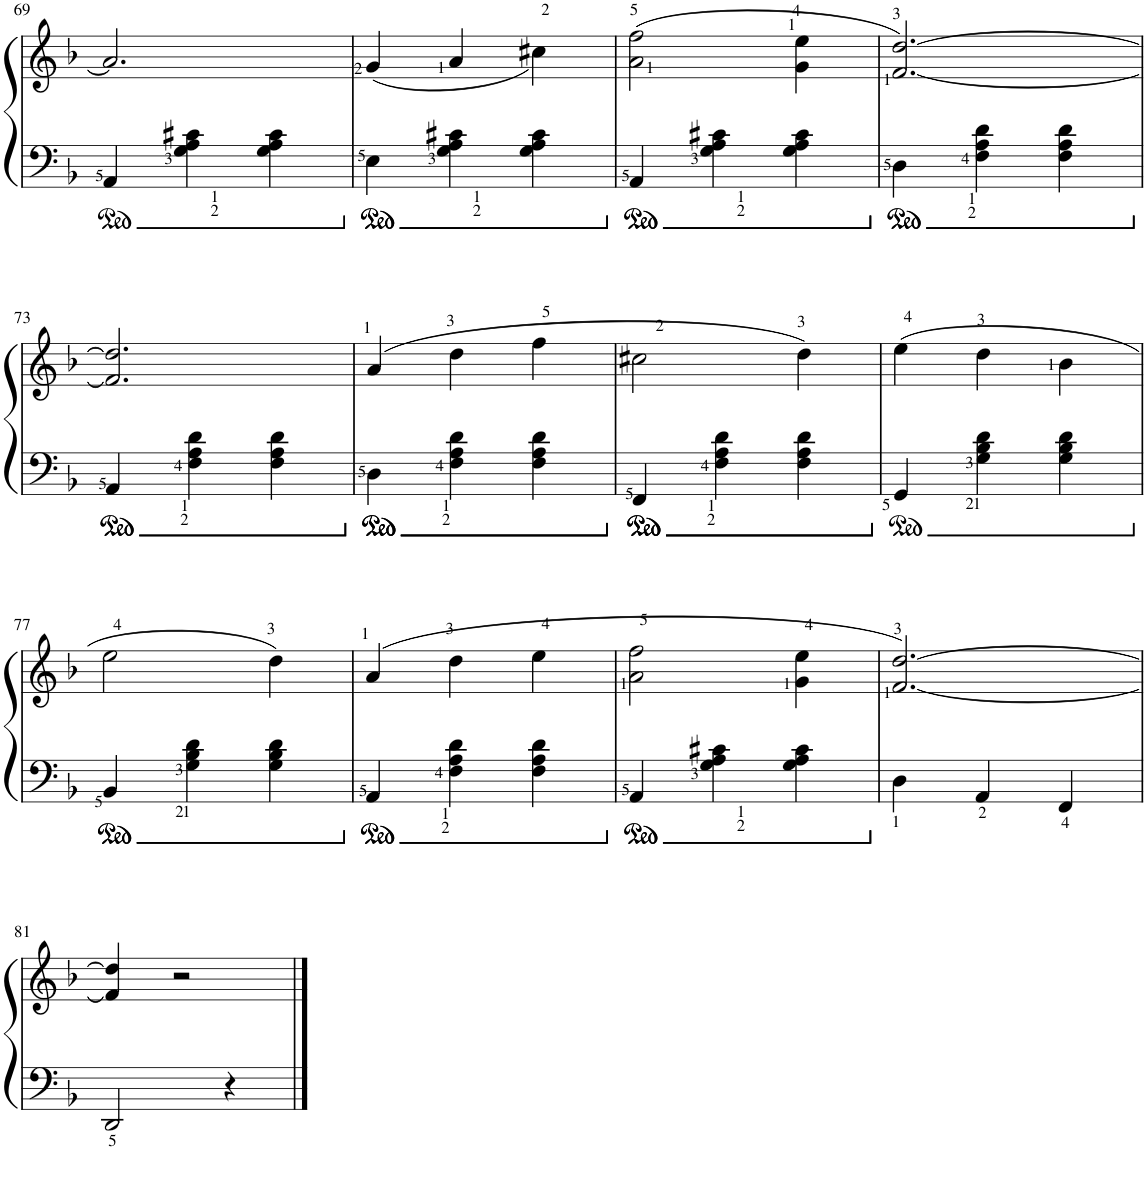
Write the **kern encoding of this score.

**kern	**kern
*part1	*part1
*staff2	*staff1
*I"Piano	*
*I'Pno.	*
!!LO:PB:g=z
*clefF4	*clefG2
*k[b-]	*k[b-]
*M3/4	*M3/4
=69	=69
4AA/	2.a/]
4G\ 4A\ 4c#X\	.
4G\ 4A\ 4c#\	.
=70	=70
4E\	(<4g/
4G\ 4A\ 4c#X\	4a/
4G\ 4A\ 4c#\	4cc#X\)
=71	=71
4AA/	(2a\ 2ff\
4G\ 4A\ 4c#X\	.
4G\ 4A\ 4c#\	4g\ 4ee\
=72	=72
4D\	[2.f/ [2.dd/)
4F\ 4A\ 4d\	.
4F\ 4A\ 4d\	.
!!LO:LB:g=z
=73	=73
4AA/	2.f/] 2.dd/]
4F\ 4A\ 4d\	.
4F\ 4A\ 4d\	.
=74	=74
4D\	(4a/
4F\ 4A\ 4d\	4dd\
*ped	*
4F\ 4A\ 4d\	4ff\
=75	=75
4FF/	2cc#X\
4F\ 4A\ 4d\	.
*ped	*
*	*Xped
4F\ 4A\ 4d\	4dd\)
=76	=76
4GG/	(4ee\
*	*Xped
4G\ 4B-\ 4d\	4dd\
4G\ 4B-\ 4d\	4b-\
!!LO:LB:g=z
=77	=77
4BB-/	2ee\
4G\ 4B-\ 4d\	.
4G\ 4B-\ 4d\	4dd\)
=78	=78
4AA/	(4a/
4F\ 4A\ 4d\	4dd\
4F\ 4A\ 4d\	4ee\
=79	=79
4AA/	2a\ 2ff\
4G\ 4A\ 4c#X\	.
4G\ 4A\ 4c#\	4g\ 4ee\
=80	=80
4D\	[2.f/ [2.dd/)
4AA/	.
4FF/	.
!!LO:LB:g=z
=81	=81
2DD/	4f/] 4dd/]
.	2r
4r	.
==	==
*-	*-
